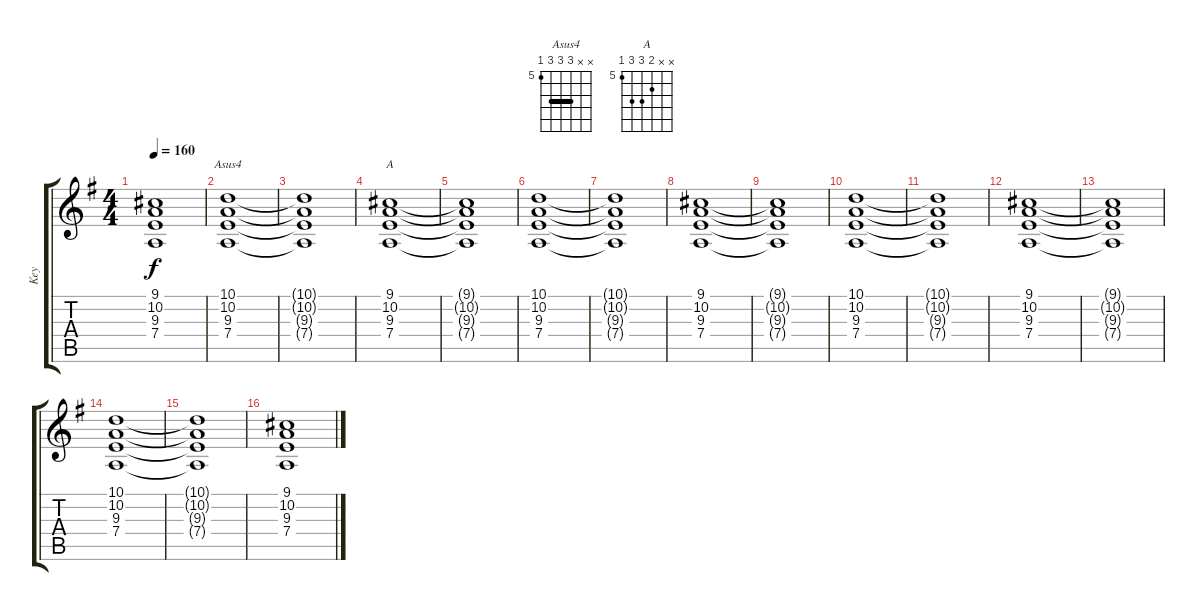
\track ("Key" "Key") {instrument stringensemble1}
\staff {score tabs}
\tuning (E4 B3 G3 D3 A2 E2) {hide}
\chord ("Asus4" x x 7 7 7 5) {firstfret 5 barre 7}
\chord ("A" x x 6 7 7 5) {firstfret 5}
\ts (4 4)
\tempo 160
\clef g2
\ks g
(9.1{t} 10.2{t} 9.3{t} 7.4{t}).1{dy f} |
(10.1 10.2 9.3 7.4).1{ch "Asus4"} |
(10.1{t} 10.2{t} 9.3{t} 7.4{t}).1 |
(9.1 10.2 9.3 7.4).1{ch "A"} |
(9.1{t} 10.2{t} 9.3{t} 7.4{t}).1 |
(10.1 10.2 9.3 7.4).1 |
(10.1{t} 10.2{t} 9.3{t} 7.4{t}).1 |
(9.1 10.2 9.3 7.4).1 |
(9.1{t} 10.2{t} 9.3{t} 7.4{t}).1 |
(10.1 10.2 9.3 7.4).1 |
(10.1{t} 10.2{t} 9.3{t} 7.4{t}).1 |
(9.1 10.2 9.3 7.4).1 |
(9.1{t} 10.2{t} 9.3{t} 7.4{t}).1 |
(10.1 10.2 9.3 7.4).1 |
(10.1{t} 10.2{t} 9.3{t} 7.4{t}).1 |
(9.1 10.2 9.3 7.4).1
